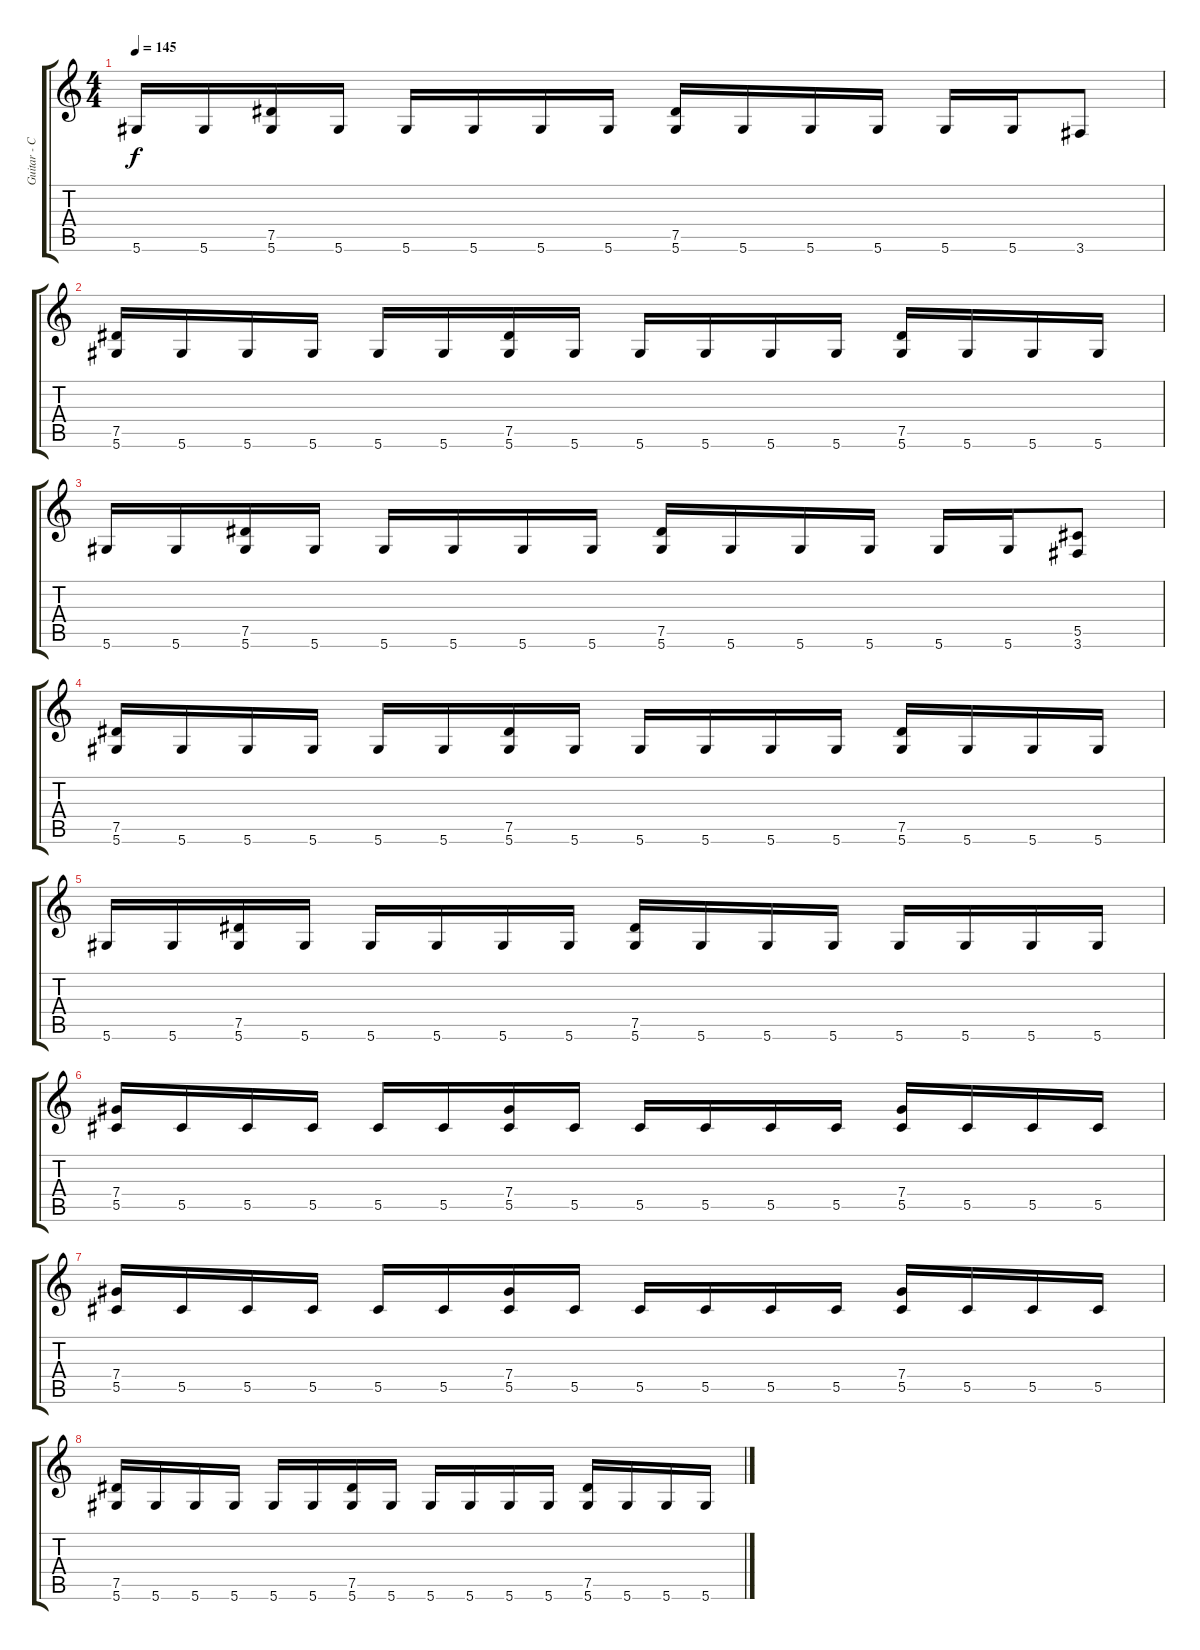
\track ("Guitar - Cederic Dupont" "Guitar - C") {instrument overdrivenguitar}
\staff {score tabs}
\tuning (Eb4 Bb3 Gb3 Db3 Ab2 Eb2) {hide}
\ts (4 4)
\tempo 145
\clef g2
\ks c
5.6.16{dy f} 5.6.16 (7.5 5.6).16 5.6.16 5.6.16 5.6.16 5.6.16 5.6.16 (7.5 5.6).16 5.6.16 5.6.16 5.6.16 5.6.16 5.6.16 3.6.8 |
(7.5 5.6).16 5.6.16 5.6.16 5.6.16 5.6.16 5.6.16 (7.5 5.6).16 5.6.16 5.6.16 5.6.16 5.6.16 5.6.16 (7.5 5.6).16 5.6.16 5.6.16 5.6.16 |
5.6.16 5.6.16 (7.5 5.6).16 5.6.16 5.6.16 5.6.16 5.6.16 5.6.16 (7.5 5.6).16 5.6.16 5.6.16 5.6.16 5.6.16 5.6.16 (5.5 3.6).8 |
(7.5 5.6).16 5.6.16 5.6.16 5.6.16 5.6.16 5.6.16 (7.5 5.6).16 5.6.16 5.6.16 5.6.16 5.6.16 5.6.16 (7.5 5.6).16 5.6.16 5.6.16 5.6.16 |
5.6.16 5.6.16 (7.5 5.6).16 5.6.16 5.6.16 5.6.16 5.6.16 5.6.16 (7.5 5.6).16 5.6.16 5.6.16 5.6.16 5.6.16 5.6.16 5.6.16 5.6.16 |
(7.4 5.5).16 5.5.16 5.5.16 5.5.16 5.5.16 5.5.16 (7.4 5.5).16 5.5.16 5.5.16 5.5.16 5.5.16 5.5.16 (7.4 5.5).16 5.5.16 5.5.16 5.5.16 |
(7.4 5.5).16 5.5.16 5.5.16 5.5.16 5.5.16 5.5.16 (7.4 5.5).16 5.5.16 5.5.16 5.5.16 5.5.16 5.5.16 (7.4 5.5).16 5.5.16 5.5.16 5.5.16 |
(7.5 5.6).16 5.6.16 5.6.16 5.6.16 5.6.16 5.6.16 (7.5 5.6).16 5.6.16 5.6.16 5.6.16 5.6.16 5.6.16 (7.5 5.6).16 5.6.16 5.6.16 5.6.16
